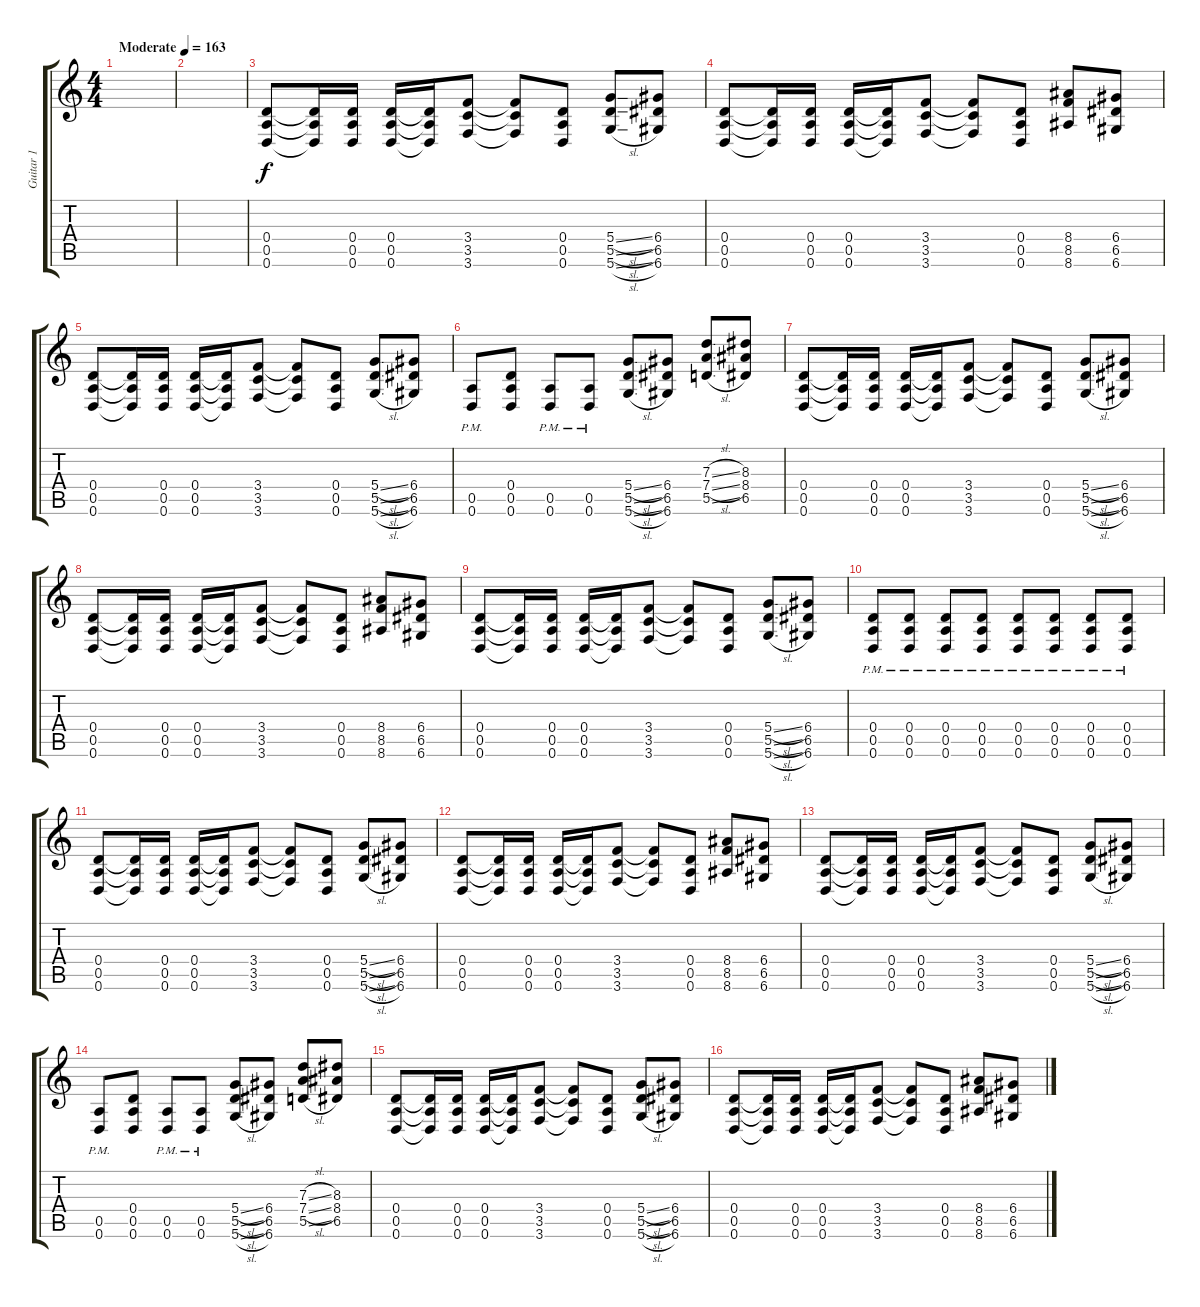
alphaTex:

\track ("Guitar 1" "Guitar 1") {instrument overdrivenguitar}
\staff {score tabs}
\tuning (E4 B3 G3 D3 A2 D2) {hide}
\ts (4 4)
\tempo (163 "Moderate")
\clef g2
\ks c
|
|
(0.4 0.5 0.6).8 (0.4{t} 0.5{t} 0.6{t}).16 (0.4 0.5 0.6).16 (0.4 0.5 0.6).16 (0.4{t} 0.5{t} 0.6{t}).16 (3.4 3.5 3.6).8 (3.4{t} 3.5{t} 3.6{t}).8 (0.4 0.5 0.6).8 (5.4{sl} 5.5{sl} 5.6{sl}).8 (6.4 6.5 6.6).8 |
(0.4 0.5 0.6).8 (0.4{t} 0.5{t} 0.6{t}).16 (0.4 0.5 0.6).16 (0.4 0.5 0.6).16 (0.4{t} 0.5{t} 0.6{t}).16 (3.4 3.5 3.6).8 (3.4{t} 3.5{t} 3.6{t}).8 (0.4 0.5 0.6).8 (8.4 8.5 8.6).8 (6.4 6.5 6.6).8 |
(0.4 0.5 0.6).8 (0.4{t} 0.5{t} 0.6{t}).16 (0.4 0.5 0.6).16 (0.4 0.5 0.6).16 (0.4{t} 0.5{t} 0.6{t}).16 (3.4 3.5 3.6).8 (3.4{t} 3.5{t} 3.6{t}).8 (0.4 0.5 0.6).8 (5.4{sl} 5.5{sl} 5.6{sl}).8 (6.4 6.5 6.6).8 |
(0.5{pm} 0.6{pm}).8 (0.4 0.5 0.6).8 (0.5{pm} 0.6{pm}).8 (0.5{pm} 0.6{pm}).8 (5.4{sl} 5.5{sl} 5.6{sl}).8 (6.4 6.5 6.6).8 (7.3{sl} 7.4{sl} 5.5{sl}).8 (8.3 8.4 6.5).8 |
(0.4 0.5 0.6).8 (0.4{t} 0.5{t} 0.6{t}).16 (0.4 0.5 0.6).16 (0.4 0.5 0.6).16 (0.4{t} 0.5{t} 0.6{t}).16 (3.4 3.5 3.6).8 (3.4{t} 3.5{t} 3.6{t}).8 (0.4 0.5 0.6).8 (5.4{sl} 5.5{sl} 5.6{sl}).8 (6.4 6.5 6.6).8 |
(0.4 0.5 0.6).8 (0.4{t} 0.5{t} 0.6{t}).16 (0.4 0.5 0.6).16 (0.4 0.5 0.6).16 (0.4{t} 0.5{t} 0.6{t}).16 (3.4 3.5 3.6).8 (3.4{t} 3.5{t} 3.6{t}).8 (0.4 0.5 0.6).8 (8.4 8.5 8.6).8 (6.4 6.5 6.6).8 |
(0.4 0.5 0.6).8 (0.4{t} 0.5{t} 0.6{t}).16 (0.4 0.5 0.6).16 (0.4 0.5 0.6).16 (0.4{t} 0.5{t} 0.6{t}).16 (3.4 3.5 3.6).8 (3.4{t} 3.5{t} 3.6{t}).8 (0.4 0.5 0.6).8 (5.4{sl} 5.5{sl} 5.6{sl}).8 (6.4 6.5 6.6).8 |
(0.4{pm} 0.5{pm} 0.6{pm}).8 (0.4{pm} 0.5{pm} 0.6{pm}).8 (0.4{pm} 0.5{pm} 0.6{pm}).8 (0.4{pm} 0.5{pm} 0.6{pm}).8 (0.4{pm} 0.5{pm} 0.6{pm}).8 (0.4{pm} 0.5{pm} 0.6{pm}).8 (0.4{pm} 0.5{pm} 0.6{pm}).8 (0.4{pm} 0.5{pm} 0.6{pm}).8 |
(0.4 0.5 0.6).8 (0.4{t} 0.5{t} 0.6{t}).16 (0.4 0.5 0.6).16 (0.4 0.5 0.6).16 (0.4{t} 0.5{t} 0.6{t}).16 (3.4 3.5 3.6).8 (3.4{t} 3.5{t} 3.6{t}).8 (0.4 0.5 0.6).8 (5.4{sl} 5.5{sl} 5.6{sl}).8 (6.4 6.5 6.6).8 |
(0.4 0.5 0.6).8 (0.4{t} 0.5{t} 0.6{t}).16 (0.4 0.5 0.6).16 (0.4 0.5 0.6).16 (0.4{t} 0.5{t} 0.6{t}).16 (3.4 3.5 3.6).8 (3.4{t} 3.5{t} 3.6{t}).8 (0.4 0.5 0.6).8 (8.4 8.5 8.6).8 (6.4 6.5 6.6).8 |
(0.4 0.5 0.6).8 (0.4{t} 0.5{t} 0.6{t}).16 (0.4 0.5 0.6).16 (0.4 0.5 0.6).16 (0.4{t} 0.5{t} 0.6{t}).16 (3.4 3.5 3.6).8 (3.4{t} 3.5{t} 3.6{t}).8 (0.4 0.5 0.6).8 (5.4{sl} 5.5{sl} 5.6{sl}).8 (6.4 6.5 6.6).8 |
(0.5{pm} 0.6{pm}).8 (0.4 0.5 0.6).8 (0.5{pm} 0.6{pm}).8 (0.5{pm} 0.6{pm}).8 (5.4{sl} 5.5{sl} 5.6{sl}).8 (6.4 6.5 6.6).8 (7.3{sl} 7.4{sl} 5.5{sl}).8 (8.3 8.4 6.5).8 |
(0.4 0.5 0.6).8 (0.4{t} 0.5{t} 0.6{t}).16 (0.4 0.5 0.6).16 (0.4 0.5 0.6).16 (0.4{t} 0.5{t} 0.6{t}).16 (3.4 3.5 3.6).8 (3.4{t} 3.5{t} 3.6{t}).8 (0.4 0.5 0.6).8 (5.4{sl} 5.5{sl} 5.6{sl}).8 (6.4 6.5 6.6).8 |
(0.4 0.5 0.6).8 (0.4{t} 0.5{t} 0.6{t}).16 (0.4 0.5 0.6).16 (0.4 0.5 0.6).16 (0.4{t} 0.5{t} 0.6{t}).16 (3.4 3.5 3.6).8 (3.4{t} 3.5{t} 3.6{t}).8 (0.4 0.5 0.6).8 (8.4 8.5 8.6).8 (6.4 6.5 6.6).8
